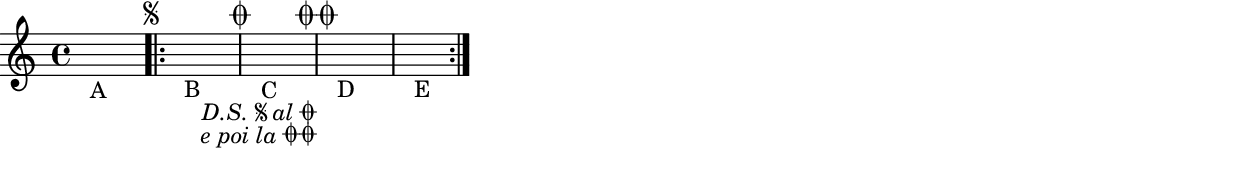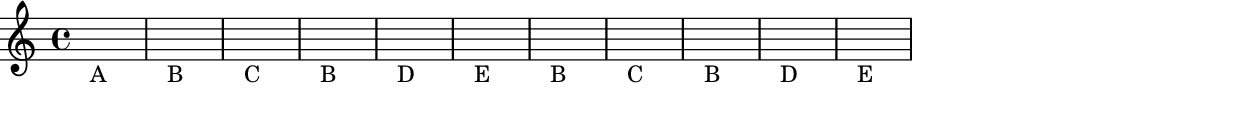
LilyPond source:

%% Generated by lilypond-book
%% Options: [exampleindent=10.16\mm,indent=0\mm,line-width=160\mm,paper-height=845.047\pt,paper-width=597.508\pt,papersize='(cons (* 597.508 pt) (* 845.047 pt))]
\include "lilypond-book-preamble.ly"


% ****************************************************************
% Start cut-&-pastable-section
% ****************************************************************

#(ly:set-option 'eps-box-padding 3.000000)



\paper {
  #(set-paper-size '(cons (* 597.508 pt) (* 845.047 pt)))
  indent = 0\mm
  line-width = 160\mm
  % offset the left padding, also add 1mm as lilypond creates cropped
  % images with a little space on the right
  line-width = #(- line-width (* mm  3.000000) (* mm 1))
}

\layout {
  
}




% ****************************************************************
% ly snippet:
% ****************************************************************
\sourcefilename "/lilypond-2.26.0/input/regression/repeat-segno-in-volta-start.ly"
\sourcefileline 0
\version "2.23.6"

#(ly:set-option 'warning-as-error #t)

\header {
  texidoc="This tests a @code{\\repeat segno} inside and at the start
of a @code{\\repeat volta}.  The music unfolds to A@tie{}BCBDE BCBDE."
}

piece = \new Voice \fixed c' {
  s1_"A"
  \repeat volta 2 {
    \repeat segno 2 {
      s1_"B"
      \alternative {
        s1_"C"
        s1_"D"
      }
    }
    s1_"E"
  }
}

\new Score { \piece }
\new Score { \unfoldRepeats \piece }



% ****************************************************************
% end ly snippet
% ****************************************************************
